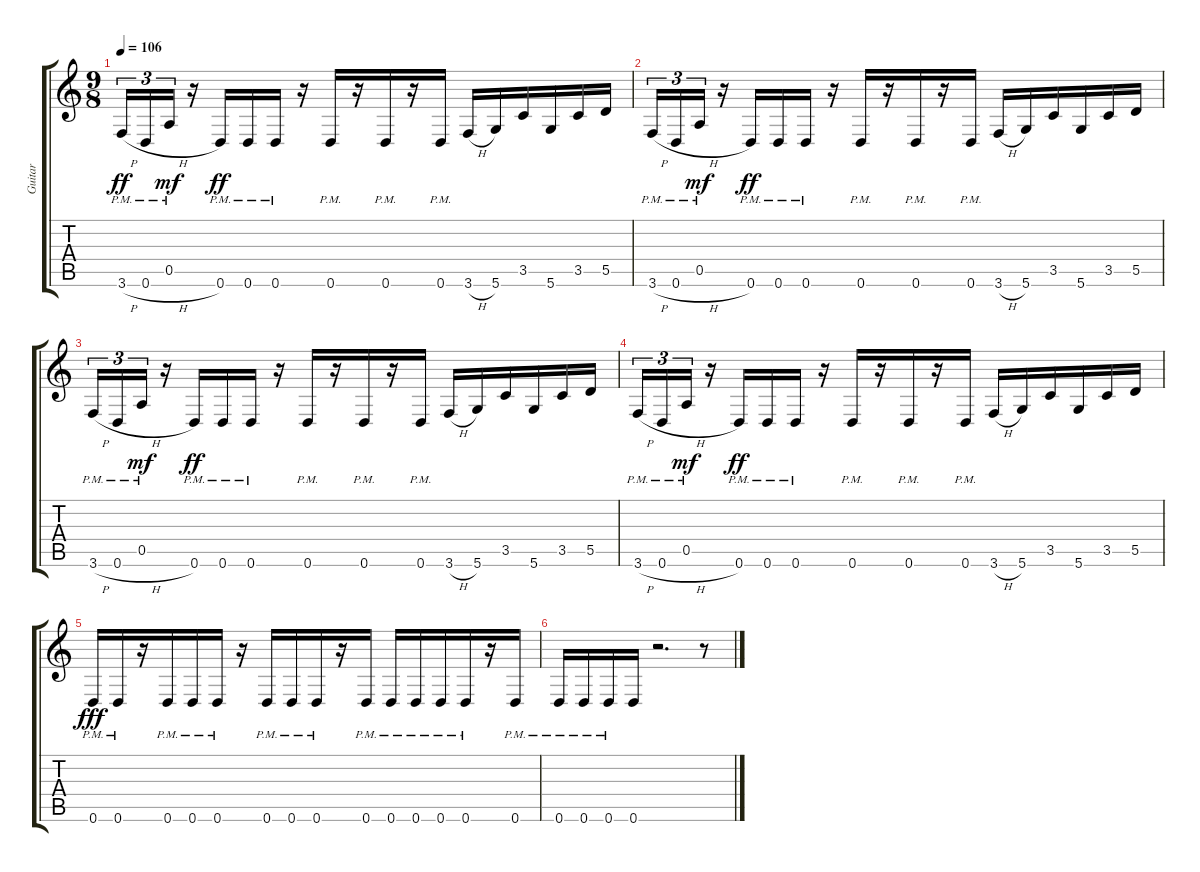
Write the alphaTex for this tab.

\track ("Guitar" "Guitar") {instrument distortionguitar}
\staff {score tabs}
\tuning (E4 B3 G3 D3 A2 D2) {hide}
\ts (9 8)
\tempo 106
\clef g2
\ks c
3.6{h pm}.16{tu (3 2) dy ff} 0.6{h pm}.16{tu (3 2)} 0.5{pm}.16{tu (3 2) dy mf} r.16 0.6{pm}.16{dy ff} 0.6{pm}.16 0.6{pm}.16 r.16 0.6{pm}.16 r.16 0.6{pm}.16 r.16 0.6{pm}.16 3.6{h}.16 5.6.16 3.5.16 5.6.16 3.5.16 5.5.16 |
3.6{h pm}.16{tu (3 2)} 0.6{h pm}.16{tu (3 2)} 0.5{pm}.16{tu (3 2) dy mf} r.16 0.6{pm}.16{dy ff} 0.6{pm}.16 0.6{pm}.16 r.16 0.6{pm}.16 r.16 0.6{pm}.16 r.16 0.6{pm}.16 3.6{h}.16 5.6.16 3.5.16 5.6.16 3.5.16 5.5.16 |
3.6{h pm}.16{tu (3 2)} 0.6{h pm}.16{tu (3 2)} 0.5{pm}.16{tu (3 2) dy mf} r.16 0.6{pm}.16{dy ff} 0.6{pm}.16 0.6{pm}.16 r.16 0.6{pm}.16 r.16 0.6{pm}.16 r.16 0.6{pm}.16 3.6{h}.16 5.6.16 3.5.16 5.6.16 3.5.16 5.5.16 |
3.6{h pm}.16{tu (3 2)} 0.6{h pm}.16{tu (3 2)} 0.5{pm}.16{tu (3 2) dy mf} r.16 0.6{pm}.16{dy ff} 0.6{pm}.16 0.6{pm}.16 r.16 0.6{pm}.16 r.16 0.6{pm}.16 r.16 0.6{pm}.16 3.6{h}.16 5.6.16 3.5.16 5.6.16 3.5.16 5.5.16 |
0.6{pm}.16{dy fff} 0.6{pm}.16 r.16 0.6{pm}.16 0.6{pm}.16 0.6{pm}.16 r.16 0.6{pm}.16 0.6{pm}.16 0.6{pm}.16 r.16 0.6{pm}.16 0.6{pm}.16 0.6{pm}.16 0.6{pm}.16 0.6{pm}.16 r.16 0.6{pm}.16 |
0.6{pm}.16 0.6{pm}.16 0.6{pm}.16 0.6.16 r.2{d} r.8
